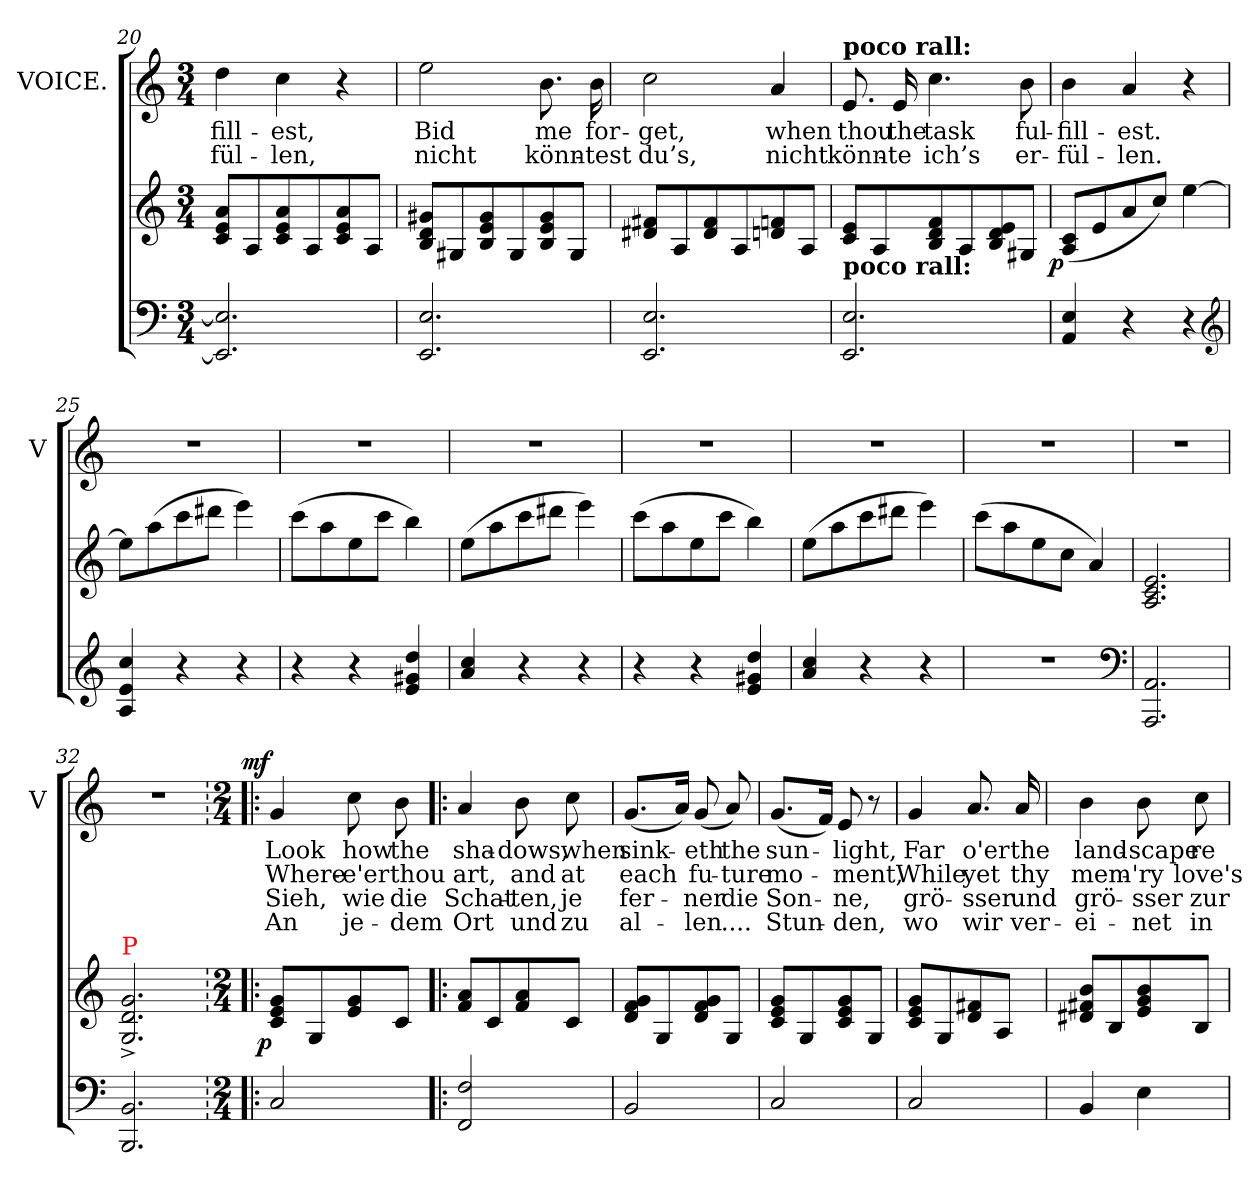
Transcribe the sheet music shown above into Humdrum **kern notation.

**kern	**kern	**dynam	**kern	**text	**text	**text	**text	**dynam
*part2	*part2	*part2	*part1	*part1	*part1	*part1	*part1	*part1
*staff3	*staff2	*staff2/3	*staff1	*staff1	*staff1	*staff1	*staff1	*staff1
*	*	*	*I"VOICE.	*	*	*	*	*
*	*	*	*I'V	*	*	*	*	*
*clefF4	*clefG2	*	*clefG2	*	*	*	*	*
*k[]	*k[]	*	*k[]	*	*	*	*	*
*a:	*a:	*	*a:	*	*	*	*	*
*M3/4	*M3/4	*	*M3/4	*	*	*	*	*
=20	=20	=20	=20	=20	=20	=20	=20	=20
2.E] 2.EE]	8a 8e 8cL	.	4dd	-fill-	-fül-	.	.	.
.	8A	.	.	.	.	.	.	.
.	8a 8e 8c	.	4cc	-est,	-len,	.	.	.
.	8A	.	.	.	.	.	.	.
.	8a 8e 8c	.	4r	.	.	.	.	.
.	8AJ	.	.	.	.	.	.	.
=21	=21	=21	=21	=21	=21	=21	=21	=21
2.E 2.EE	8g#X 8d 8BL	.	2ee	Bid	nicht	.	.	.
.	8G#X	.	.	.	.	.	.	.
.	8g# 8e 8B	.	.	.	.	.	.	.
.	8G#	.	.	.	.	.	.	.
.	8g# 8e 8B	.	8.b	me	könn-	.	.	.
.	8G#J	.	.	.	.	.	.	.
.	.	.	16b	for-	-test	.	.	.
=22	=22	=22	=22	=22	=22	=22	=22	=22
2.E 2.EE	8f#X 8d#XL	.	2cc	-get,	du’s,	.	.	.
.	8A	.	.	.	.	.	.	.
.	8f# 8d#	.	.	.	.	.	.	.
.	8A	.	.	.	.	.	.	.
.	8fn 8dn	.	4a	when	nicht	.	.	.
.	8AJ	.	.	.	.	.	.	.
=23	=23	=23	=23	=23	=23	=23	=23	=23
!	!	!	!LO:TX:a:B:t=poco rall&colon;	!	!	!	!	!
!	!LO:TX:b:B:t=poco rall&colon;	!	!	!	!	!	!	!
2.E 2.EE	8e 8cL	.	8.e	thou	könn-	.	.	.
.	8A	.	.	.	.	.	.	.
.	.	.	16e	the	-te	.	.	.
.	8f 8d 8B	.	4.cc	task	ich’s	.	.	.
.	8A	.	.	.	.	.	.	.
.	8e 8d 8B	.	.	.	.	.	.	.
.	8G#XJ	.	8b	ful-	er-	.	.	.
=24	=24	=24	=24	=24	=24	=24	=24	=24
!	!	!LO:DY:rj	!	!	!	!	!	!
4E 4AA	(<8c 8AL	p	4b	-fill-	-fül-	.	.	.
.	8e	.	.	.	.	.	.	.
4r	8a	.	4a	-est.	-len.	.	.	.
.	8ccJ)	.	.	.	.	.	.	.
4r	[4ee	.	4r	.	.	.	.	.
*clefG2	*	*	*	*	*	*	*	*
=25	=25	=25	=25	=25	=25	=25	=25	=25
4cc 4e 4A	8eeL]	.	2.r	.	.	.	.	.
.	(>8aa	.	.	.	.	.	.	.
4r	8ccc	.	.	.	.	.	.	.
.	8ddd#XJ	.	.	.	.	.	.	.
4r	4eee)	.	.	.	.	.	.	.
=26	=26	=26	=26	=26	=26	=26	=26	=26
4r	(>8cccL	.	2.r	.	.	.	.	.
.	8aa	.	.	.	.	.	.	.
4r	8ee	.	.	.	.	.	.	.
.	8cccJ	.	.	.	.	.	.	.
4dd 4g#X 4e	4bb)	.	.	.	.	.	.	.
=27	=27	=27	=27	=27	=27	=27	=27	=27
4cc/ 4a/	(>8eeL	.	2.r	.	.	.	.	.
.	8aa	.	.	.	.	.	.	.
4r	8ccc	.	.	.	.	.	.	.
.	8ddd#XJ	.	.	.	.	.	.	.
4r	4eee)	.	.	.	.	.	.	.
=28	=28	=28	=28	=28	=28	=28	=28	=28
4r	(>8cccL	.	2.r	.	.	.	.	.
.	8aa	.	.	.	.	.	.	.
4r	8ee	.	.	.	.	.	.	.
.	8cccJ	.	.	.	.	.	.	.
4dd 4g#X 4e	4bb)	.	.	.	.	.	.	.
=29	=29	=29	=29	=29	=29	=29	=29	=29
4cc/ 4a/	(>8eeL	.	2.r	.	.	.	.	.
.	8aa	.	.	.	.	.	.	.
4r	8ccc	.	.	.	.	.	.	.
.	8ddd#XJ	.	.	.	.	.	.	.
4r	4eee)	.	.	.	.	.	.	.
=30	=30	=30	=30	=30	=30	=30	=30	=30
2.r	(>8cccL	.	2.r	.	.	.	.	.
.	8aa	.	.	.	.	.	.	.
.	8ee	.	.	.	.	.	.	.
.	8ccJ	.	.	.	.	.	.	.
.	4a/)	.	.	.	.	.	.	.
*clefF4	*	*	*	*	*	*	*	*
=31	=31	=31	=31	=31	=31	=31	=31	=31
2.AA 2.AAA	2.e 2.c 2.A	.	2.r	.	.	.	.	.
=32	=32	=32	=32	=32	=32	=32	=32	=32
!	!LO:TX:a:color=red:t=P	!	!	!	!	!	!	!
2.BB 2.BBB	2.g^< 2.d^< 2.G^<	.	2.r	.	.	.	.	.
=|!:	=|!:	=|!:	=|!:	=|!:	=|!:	=|!:	=|!:	=|!:
*M2/4	*M2/4	*	*M2/4	*	*	*	*	*
*	*	*	*MM80	*	*	*	*	*
!	!	!LO:DY:rj	!	!	!	!	!	!LO:DY:a:rj
2C	8g 8e 8cL	p	4g	Look	Where-	Sieh,	An	mf
.	8G	.	.	.	.	.	.	.
.	8g 8e	.	8cc	how	-e'er	wie	je-	.
.	8cJ	.	8b	the	thou	die	-dem	.
=34	=34	=34	=34	=34	=34	=34	=34	=34
2F 2FF	8a 8fL	.	4a	sha-	art,	Schat-	Ort	.
.	8c	.	.	.	.	.	.	.
.	8a 8f	.	8b	-dows,	and	-ten,	und	.
.	8cJ	.	8cc	when	at	je	zu	.
=35	=35	=35	=35	=35	=35	=35	=35	=35
2BB	8g 8f 8dL	.	(<8.gL	sink-	each	fer-	al-	.
.	8G	.	.	.	.	.	.	.
.	.	.	16aJk)	.	.	.	.	.
.	8g 8f 8d	.	(<8g	-eth	fu-	-ner	-len	.
.	8GJ	.	8a)	the	-ture	die	....	.
=36	=36	=36	=36	=36	=36	=36	=36	=36
2C	8g 8e 8cL	.	(<8.gL	sun-	mo-	Son-	Stun-	.
.	8G	.	.	.	.	.	.	.
.	.	.	16fJk)	.	.	.	.	.
.	8g 8e 8c	.	8e	-light,	-ment,	-ne,	-den,	.
.	8GJ	.	8r	.	.	.	.	.
=37	=37	=37	=37	=37	=37	=37	=37	=37
2C	8g 8e 8cL	.	4g	Far	While	grö-	wo	.
.	8G	.	.	.	.	.	.	.
.	8f#X 8d	.	8.a	o'er	yet	-sser	wir	.
.	8AJ	.	.	.	.	.	.	.
.	.	.	16a	the	thy	und	ver-	.
=38	=38	=38	=38	=38	=38	=38	=38	=38
4BB	8b 8f#X 8d#XL	.	4b	land-	mem-	grö-	-ei-	.
.	8B	.	.	.	.	.	.	.
4E	8b 8g 8e	.	8b	-scape	-'ry	-sser	-net	.
.	8BJ	.	8cc	re-	love's	zur	in	.
=	=	=	=	=	=	=	=	=
*-	*-	*-	*-	*-	*-	*-	*-	*-
